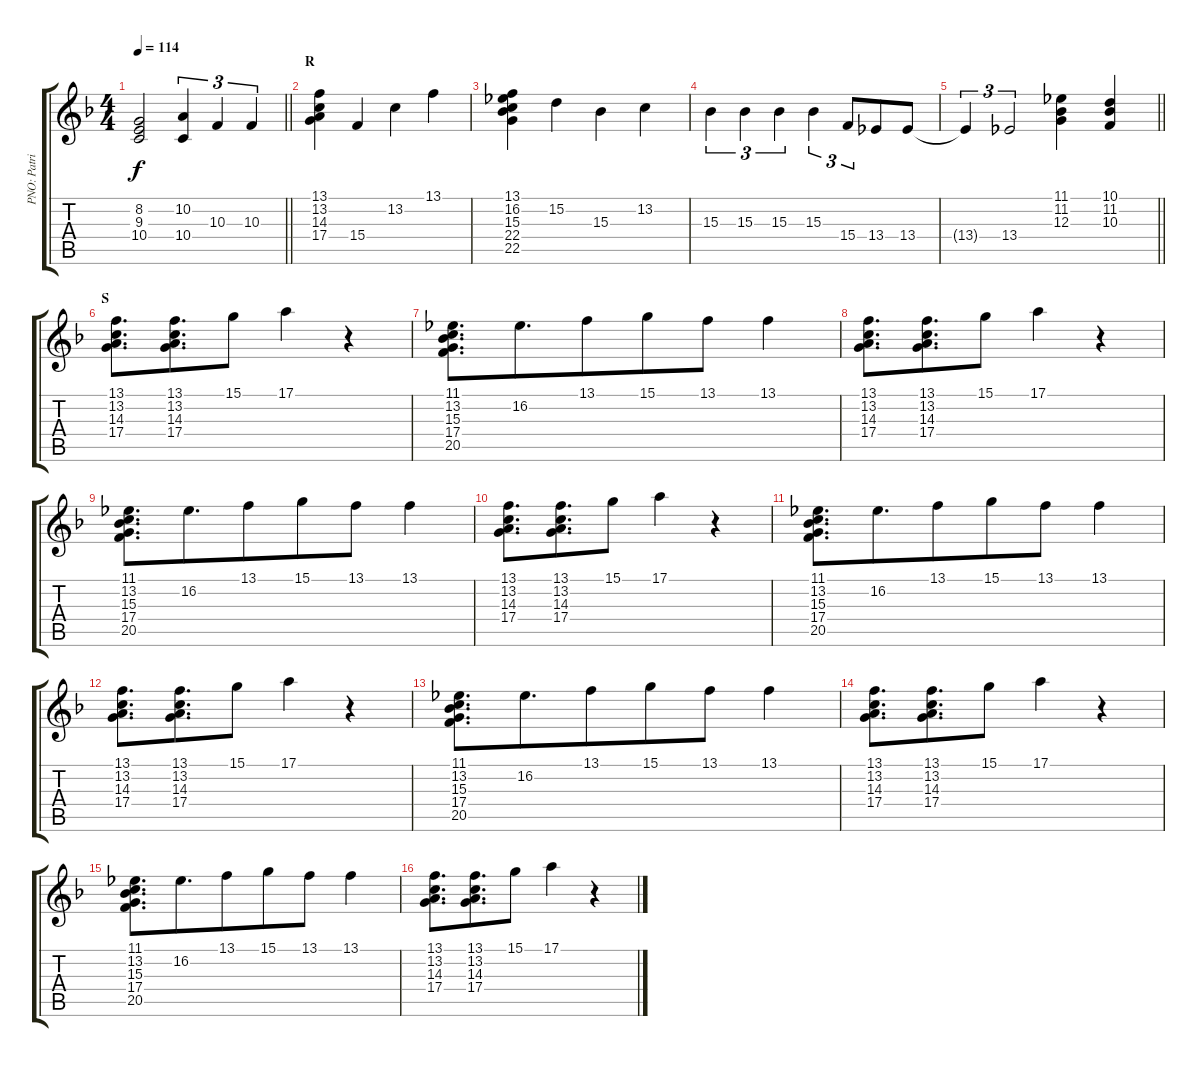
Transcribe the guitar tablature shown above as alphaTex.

\track ("PNO: Patrick Leonard" "PNO: Patri") {instrument brightacousticpiano}
\staff {score tabs}
\tuning (E4 B3 G3 D3 A2 E2) {hide}
\ts (4 4)
\tempo 114
\clef g2
\barLineRight lightlight
\ks f
(8.2 9.3 10.4).2{dy f} (10.2 10.4).4{tu (3 2)} 10.3.4{tu (3 2) beam merge} 10.3.4{tu (3 2)} |
\section ("" "R")
(13.1 13.2 14.3 17.4).4 15.4.4 13.2.4 13.1.4 |
(13.1 16.2 15.3 22.4 22.5).4 15.2.4 15.3.4 13.2.4 |
15.3.4{tu (3 2)} 15.3.4{tu (3 2) beam merge} 15.3.4{tu (3 2) beam merge} 15.3.4{tu (3 2)} 15.4.8{tu (3 2) beam merge} 13.4.8 13.4.8 |
\barLineRight lightlight
13.4{t}.4{tu (3 2)} 13.4.2{tu (3 2)} (11.1 11.2 12.3).4 (10.1 11.2 10.3).4 |
\section ("" "S")
(13.1 13.2 14.3 17.4).8{d} (13.1 13.2 14.3 17.4).8{d beam merge} 15.1.8 17.1.4 r.4 |
(11.1 13.2 15.3 17.4 20.5).8{d} 16.2.8{d beam merge} 13.1.8{beam merge} 15.1.8 13.1.8 13.1.4 |
(13.1 13.2 14.3 17.4).8{d} (13.1 13.2 14.3 17.4).8{d beam merge} 15.1.8 17.1.4 r.4 |
(11.1 13.2 15.3 17.4 20.5).8{d} 16.2.8{d beam merge} 13.1.8{beam merge} 15.1.8 13.1.8 13.1.4 |
(13.1 13.2 14.3 17.4).8{d} (13.1 13.2 14.3 17.4).8{d beam merge} 15.1.8 17.1.4 r.4 |
(11.1 13.2 15.3 17.4 20.5).8{d} 16.2.8{d beam merge} 13.1.8{beam merge} 15.1.8 13.1.8 13.1.4 |
(13.1 13.2 14.3 17.4).8{d} (13.1 13.2 14.3 17.4).8{d beam merge} 15.1.8 17.1.4 r.4 |
(11.1 13.2 15.3 17.4 20.5).8{d} 16.2.8{d beam merge} 13.1.8{beam merge} 15.1.8 13.1.8 13.1.4 |
(13.1 13.2 14.3 17.4).8{d} (13.1 13.2 14.3 17.4).8{d beam merge} 15.1.8 17.1.4 r.4 |
(11.1 13.2 15.3 17.4 20.5).8{d} 16.2.8{d beam merge} 13.1.8{beam merge} 15.1.8 13.1.8 13.1.4 |
(13.1 13.2 14.3 17.4).8{d} (13.1 13.2 14.3 17.4).8{d beam merge} 15.1.8 17.1.4 r.4
